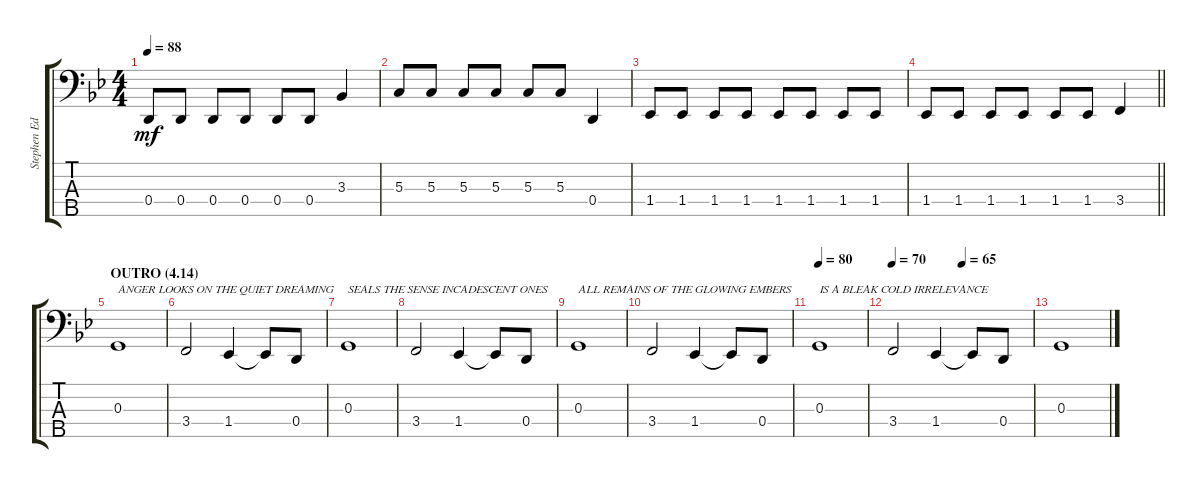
\track ("Stephen Edmondson" "Stephen Ed") {instrument electricbasspick}
\staff {score tabs}
\tuning (F2 C2 G1 D1 A0) {hide}
\ts (4 4)
\tempo 88
\clef f4
\ks bb
0.4.8{dy mf} 0.4.8 0.4.8 0.4.8 0.4.8 0.4.8 3.3.4 |
5.3.8 5.3.8 5.3.8 5.3.8 5.3.8 5.3.8 0.4.4 |
1.4.8 1.4.8 1.4.8 1.4.8 1.4.8 1.4.8 1.4.8 1.4.8 |
\barLineRight lightlight
1.4.8 1.4.8 1.4.8 1.4.8 1.4.8 1.4.8 3.4.4 |
\section ("" "OUTRO (4.14)")
0.3.1{txt "ANGER LOOKS ON THE QUIET DREAMING"} |
3.4.2 1.4.4 1.4{t}.8 0.4.8 |
0.3.1{txt "SEALS THE SENSE INCADESCENT ONES"} |
3.4.2 1.4.4 1.4{t}.8 0.4.8 |
0.3.1{txt "ALL REMAINS OF THE GLOWING EMBERS"} |
3.4.2 1.4.4 1.4{t}.8 0.4.8 |
\tempo 80
0.3.1{txt "IS A BLEAK COLD IRRELEVANCE"} |
\tempo 70
\tempo (65 0.5)
3.4.2 1.4.4 1.4{t}.8 0.4.8 |
0.3.1
